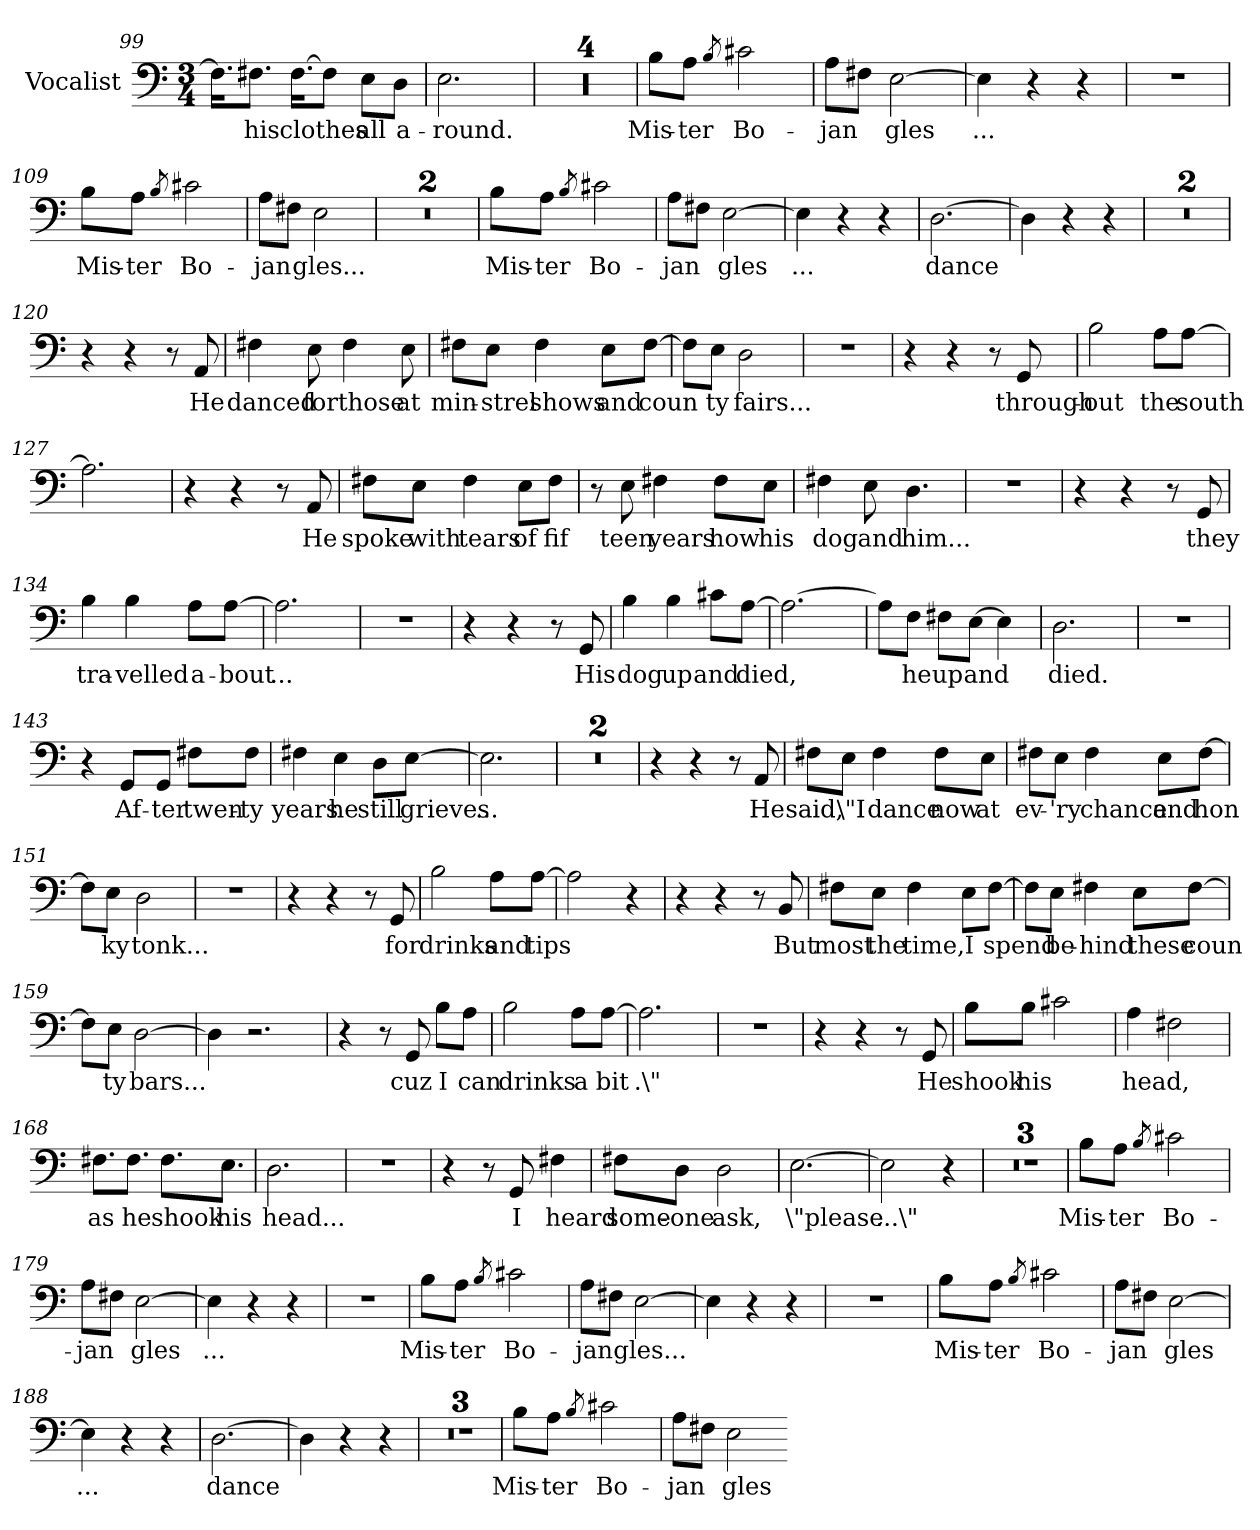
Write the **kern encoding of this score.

**kern	**text
*part1	*part1
*staff1	*staff1
*I"Vocalist	*
*clefF4	*
*M3/4	*
=99	=99
16.F#\KL]	_
8.F#X\J	his
[16.F#\KL	clothes
8F#\J]	_
8E\L	all
8D\J	a-
=100	=100
2.E	-round.
=101	=101
2.r	.
=102	=102
2.r	.
=103	=103
2.r	.
=104	=104
2.r	.
=105	=105
8B\L	Mis-
8A\J	-ter
8qB	_
2c#X	Bo-
=106	=106
8A\L	-jan
8F#X\J	_
[2E	gles
=107	=107
4E]	...
4r	.
4r	.
=108	=108
2.r	.
=109	=109
8B\L	Mis-
8A\J	-ter
8qB	_
2c#X	Bo-
=110	=110
8A\L	-jan
8F#X\J	_
2E	gles...
=111	=111
2.r	.
=112	=112
2.r	.
=113	=113
8B\L	Mis-
8A\J	-ter
8qB	_
2c#X	Bo-
=114	=114
8A\L	-jan
8F#X\J	_
[2E	gles
=115	=115
4E]	...
4r	.
4r	.
=116	=116
[2.D	dance
=117	=117
4D]	_
4r	.
4r	.
=118	=118
2.r	.
=119	=119
2.r	.
=120	=120
4r	.
4r	.
8r	.
8AA	He
=121	=121
4F#X	danced
8E	for
4F#	those
8E	at
=122	=122
8F#X\L	min-
8E\J	-strel
4F#	shows
8E\L	and
[8F#\J	coun
=123	=123
8F#\L]	_
8E\J	ty
2D	fairs...
=124	=124
2.r	.
=125	=125
4r	.
4r	.
8r	.
8GG	through-
=126	=126
2B	-out
8A\L	the
[8A\J	south
=127	=127
2.A]	_
=128	=128
4r	.
4r	.
8r	.
8AA	He
=129	=129
8F#X\L	spoke
8E\J	with
4F#	tears
8E\L	of
8F#\J	fif
=130	=130
8r	.
8E	teen
4F#X	years
8F#\L	how
8E\J	his
=131	=131
4F#X	dog
8E	and
4.D	him...
=132	=132
2.r	.
=133	=133
4r	.
4r	.
8r	.
8GG	they
=134	=134
4B	tra-
4B	-velled
8A\L	a-
[8A\J	-bout
=135	=135
2.A]	...
=136	=136
2.r	.
=137	=137
4r	.
4r	.
8r	.
8GG	His
=138	=138
4B	dog
4B	up
8c#X\L	and
[8A\J	died,
=139	=139
2.A_	_
=140	=140
8A\L]	_
8F\J	he
8F#X\L	up
[8E\J	and
4E]	_
=141	=141
2.D	died.
=142	=142
2.r	.
=143	=143
4r	.
8GG/L	Af-
8GG/J	-ter
8F#X\L	twen-
8F#\J	-ty
=144	=144
4F#X	years
4E	he
8D\L	still
[8E\J	grieves
=145	=145
2.E]	...
=146	=146
2.r	.
=147	=147
2.r	.
=148	=148
4r	.
4r	.
8r	.
8AA	He
=149	=149
8F#X\L	said,
8E\J	\"I
4F#	dance
8F#\L	now
8E\J	at
=150	=150
8F#X\L	ev-
8E\J	-'ry
4F#	chance
8E\L	and
[8F#\J	hon
=151	=151
8F#\L]	_
8E\J	ky
2D	tonk...
=152	=152
2.r	.
=153	=153
4r	.
4r	.
8r	.
8GG	for
=154	=154
2B	drinks
8A\L	and
[8A\J	tips
=155	=155
2A]	_
4r	.
=156	=156
4r	.
4r	.
8r	.
8BB	But
=157	=157
8F#X\L	most
8E\J	the
4F#	time,
8E\L	I
[8F#\J	spend
=158	=158
8F#\L]	_
8E\J	be-
4F#X	-hind
8E\L	these
[8F#\J	coun
=159	=159
8F#\L]	_
8E\J	ty
[2D	bars...
=160	=160
4D]	.
2.r	.
=161	=161
4r	.
8r	.
8GG	cuz
8B\L	I
8A\J	can
=162	=162
2B	drinks
8A\L	a
[8A\J	bit
=163	=163
2.A]	.\"
=164	=164
2.r	.
=165	=165
4r	.
4r	.
8r	.
8GG	He
=166	=166
8B\L	shook
8B\J	his
2c#X	_
=167	=167
4A	head,
2F#X	_
=168	=168
8.F#X\L	as
8.F#\J	he
8.F#\L	shook
8.E\J	his
=169	=169
2.D	head...
=170	=170
2.r	.
=171	=171
4r	.
8r	.
8GG	I
4F#X	heard
=172	=172
8F#X\L	some-
8D\J	-one
2D	ask,
=173	=173
[2.E	\"please
=174	=174
2E]	...\"
4r	.
=175	=175
2.r	.
=176	=176
2.r	.
=177	=177
2.r	.
=178	=178
8B\L	Mis-
8A\J	-ter
8qB	_
2c#X	Bo-
=179	=179
8A\L	-jan
8F#X\J	_
[2E	gles
=180	=180
4E]	...
4r	.
4r	.
=181	=181
2.r	.
=182	=182
8B\L	Mis-
8A\J	-ter
8qB	_
2c#X	Bo-
=183	=183
8A\L	-jan
8F#X\J	_
[2E	gles...
=184	=184
4E]	_
4r	.
4r	.
=185	=185
2.r	.
=186	=186
8B\L	Mis-
8A\J	-ter
8qB	_
2c#X	Bo-
=187	=187
8A\L	-jan
8F#X\J	_
[2E	gles
=188	=188
4E]	...
4r	.
4r	.
=189	=189
[2.D	dance
=190	=190
4D]	_
4r	.
4r	.
=191	=191
2.r	.
=192	=192
2.r	.
=193	=193
2.r	.
=194	=194
8B\L	Mis-
8A\J	-ter
8qB	_
2c#X	Bo-
=195	=195
8A\L	-jan
8F#X\J	_
2E	gles
=-	=-
*-	*-
